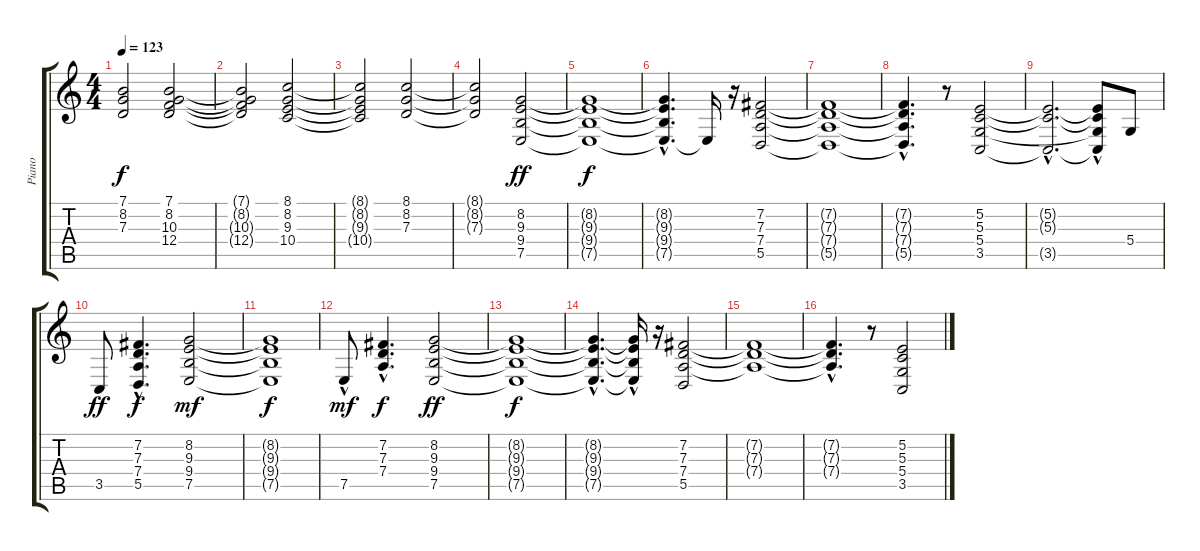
\track ("Piano" "Piano") {instrument electricpiano2}
\staff {score tabs}
\tuning (E4 B3 G3 D3 A2 E2) {hide}
\ts (4 4)
\tempo 123
\clef g2
\ks c
(7.1{t} 8.2{t} 7.3{t}).2{dy f} (7.1 8.2 10.3 12.4).2 |
(7.1{t} 8.2{t} 10.3{t} 12.4{t}).2 (8.1 8.2 9.3 10.4).2 |
(8.1{t} 8.2{t} 9.3{t} 10.4{t}).2 (8.1 8.2 7.3).2 |
(8.1{t} 8.2{t} 7.3{t}).2 (8.2 9.3 9.4 7.5).2{dy ff} |
(8.2{t} 9.3{t} 9.4{t} 7.5{t}).1{dy f} |
(8.2{hac t} 9.3{hac t} 9.4{hac t} 7.5{hac t}).4{d} 7.5{t}.16 r.16 (7.2 7.3 7.4 5.5).2 |
(7.2{t} 7.3{t} 7.4{t} 5.5{t}).1 |
(7.2{hac t} 7.3{hac t} 7.4{hac t} 5.5{hac t}).4{d} r.8 (5.2 5.3 5.4 3.5).2 |
(5.2{hac t} 5.3{hac t} 3.5{hac t}).2{d} (5.2{hac t} 5.3{t} 5.4{t} 3.5{t}).8 5.4.8 |
3.5.8{dy ff} (7.2{hac} 7.3{hac} 7.4{hac} 5.5{hac}).4{d dy f} (8.2 9.3 9.4 7.5).2{dy mf} |
(8.2{t} 9.3{t} 9.4{t} 7.5{t}).1{dy f} |
7.5{hac}.8{dy mf} (7.2{hac} 7.3{hac} 7.4{hac}).4{d dy f} (8.2 9.3 9.4 7.5).2{dy ff} |
(8.2{t} 9.3{t} 9.4{t} 7.5{t}).1{dy f} |
(8.2{hac t} 9.3{hac t} 9.4{hac t} 7.5{hac t}).4{d} (8.2{t} 9.3{t} 9.4{hac t} 7.5{t}).16 r.16 (7.2 7.3 7.4 5.5).2 |
(7.2{t} 7.3{t} 7.4{t}).1 |
(7.2{hac t} 7.3{hac t} 7.4{hac t}).4{d} r.8 (5.2 5.3 5.4 3.5).2
